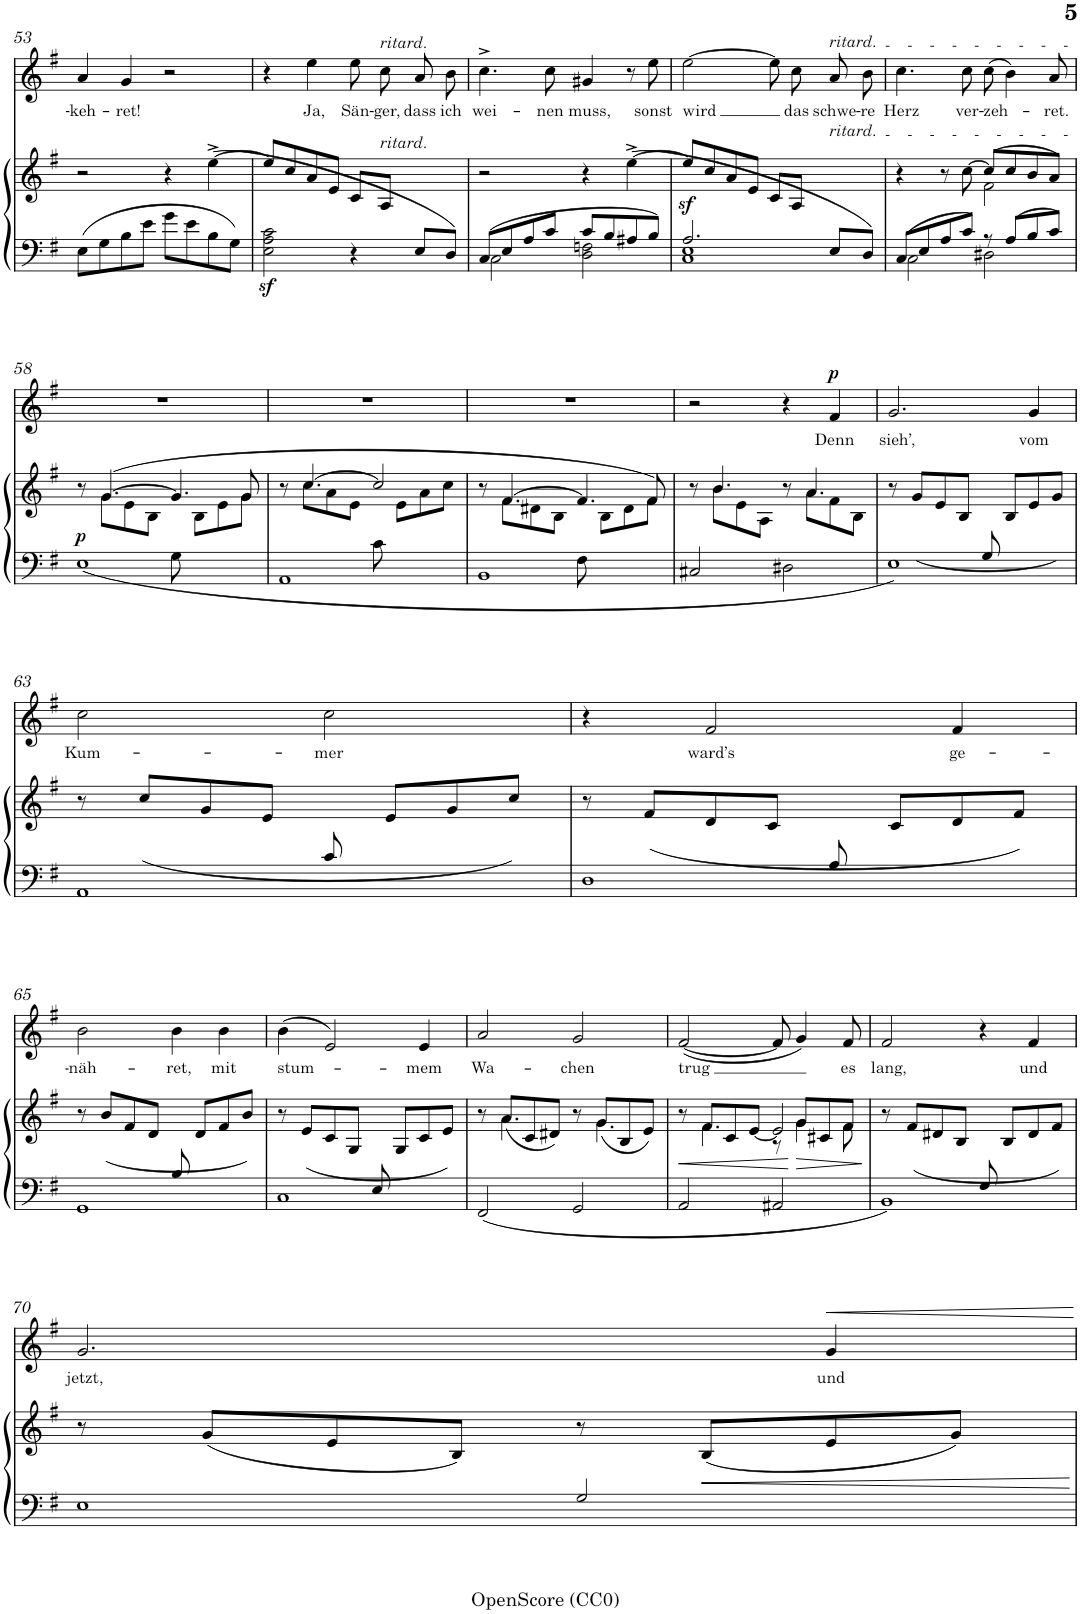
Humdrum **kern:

**kern	**kern	**dynam	**kern	**text	**dynam
*part2	*part2	*part2	*part1	*part1	*part1
*staff3	*staff2	*staff2/3	*staff1	*staff1	*staff1
*I"Piano	*	*	*I"Voice	*	*
*I'Pno	*	*	*	*	*
!!LO:PB:g=z
*clefF4	*clefG2	*	*clefG2	*	*
*k[f#]	*k[f#]	*	*k[f#]	*	*
*M4/4	*M4/4	*	*M4/4	*	*
*met(c)	*met(c)	*	*met(c)	*	*
=53	=53	=53	=53	=53	=53
!	!	!	!	!LO:LY:b	!
8E\L	2r	.	4a/	-keh-	.
8G\	.	.	.	.	.
!	!	!	!	!LO:LY:b	!
8B\	.	.	4g/	-ret!	.
8e\J	.	.	.	.	.
8g\L	4r	.	2r	.	.
8e\	.	.	.	.	.
8B\	([4ee^\	.	.	.	.
8G\J	.	.	.	.	.
=54	=54	=54	=54	=54	=54
*^	*	*	*	*	*
!	!	!	!LO:DY:b=2	!	!	!
2.ryy	2E\ 2A\ 2c\	8ee/L]	sf	4r	.	.
.	.	8cc/	.	.	.	.
!	!	!	!	!	!LO:LY:b	!
.	.	8a/	.	4ee\	Ja,	.
.	.	8e/J	.	.	.	.
!	!	!	!	!	!LO:LY:b	!
.	4r	8c/L	.	8ee\L	Sän-	.
!	!	!	!	!LO:TX:a:i:t=ritard.	!	!
!	!	!LO:TX:a:i:t=ritard.	!	!	!	!
!	!	!	!	!	!LO:LY:b	!
.	.	8A/J	.	8cc\J	-ger,	.
!	!	!	!	!	!LO:LY:b	!
8E/L	4ryy	4ryy	.	8a/L	dass	.
!	!	!	!	!	!LO:LY:b	!
8D/J)	.	.	.	8b/J	ich	.
=55	=55	=55	=55	=55	=55	=55
!	!	!	!	!	!LO:LY:b	!
8C/L	2C\	2r	.	4.cc^\	wei-	.
8E/	.	.	.	.	.	.
8A/	.	.	.	.	.	.
!	!	!	!	!	!LO:LY:b	!
8c/J	.	.	.	8cc\	-nen	.
!	!	!	!	!	!LO:LY:b	!
8c/L	2D\ 2Fn\	4r	.	4g#X/	muss,	.
8B/	.	.	.	.	.	.
8A#X/	.	([4ee^\	.	8r	.	.
!	!	!	!	!	!LO:LY:b	!
8B/J	.	.	.	8ee\	sonst	.
=56	=56	=56	=56	=56	=56	=56
*	*^	*	*	*	*	*
!	!	!	!	!	!	!LO:LY:b	!
2.ryy	2.A/	1C 1E	8eez</L]	.	[2ee\	wird	.
.	.	.	8cc/	.	.	.	.
.	.	.	8a/	.	.	.	.
.	.	.	8e/J	.	.	.	.
.	.	.	8c/L	.	8ee\L]	.	.
!	!	!	!	!	!	!LO:LY:b	!
.	.	.	8A/J	.	8cc\J	das	.
!	!	!	!	!	!LO:TX:a:t=ritard.	!	!
!	!	!	!LO:TX:a:t=ritard.	!	!	!	!
!	!	!	!	!	!	!LO:LY:b	!
8E/L	4ryy	.	4ryy	.	8a/L	schwe-	.
!	!	!	!	!	!	!LO:LY:b	!
8D/J)	.	.	.	.	8b/J	-re	.
*	*v	*v	*	*	*	*	*
=57	=57	=57	=57	=57	=57	=57
*	*	*^	*	*	*	*
!	!	!	!	!	!	!LO:LY:b	!
8C/L	2C\	4r	2ryy	.	4.cc\	Herz	.
8E/	.	.	.	.	.	.	.
8A/	.	8r	.	.	.	.	.
!	!	!	!	!	!	!LO:LY:b	!
8c/J	.	[>8cc\	.	.	8cc\	ver-	.
!	!	!	!	!	!	!LO:LY:b	!
8r	2D#X\	(8cc/L]	2f#\	.	(8cc\	-zeh-	.
8A/L	.	8cc/	.	.	4b\)	.	.
8B/	.	8b/	.	.	.	.	.
!	!	!	!	!	!	!LO:LY:b	!
8c/J	.	8a/J)	.	.	8a/	-ret.	.
!!LO:LB:g=z
=58	=58	=58	=58	=58	=58	=58	=58
!	!	!	!	!LO:DY:b	!	!	!
2ryy	1E	8r	8ryy	p	1r	.	.
.	.	([4.g/	8g\L	.	.	.	.
.	.	.	8e\	.	.	.	.
.	.	.	8B\J	.	.	.	.
8G\	.	4.g/]	8ryy	.	.	.	.
4.ryy	.	.	8B\L	.	.	.	.
.	.	.	8e\	.	.	.	.
.	.	8g/	8g\J	.	.	.	.
=59	=59	=59	=59	=59	=59	=59	=59
2ryy	1AA	8r	8ryy	.	1r	.	.
.	.	[4.cc/	8cc\L	.	.	.	.
.	.	.	8a\	.	.	.	.
.	.	.	8e\J	.	.	.	.
8c\	.	2cc/]	8ryy	.	.	.	.
4.ryy	.	.	8e\L	.	.	.	.
.	.	.	8a\	.	.	.	.
.	.	.	8cc\J	.	.	.	.
=60	=60	=60	=60	=60	=60	=60	=60
2ryy	1BB	8r	8ryy	.	1r	.	.
.	.	[4.f#/	8f#\L	.	.	.	.
.	.	.	8d#X\	.	.	.	.
.	.	.	8B\J	.	.	.	.
8F#\	.	4.f#/]	8ryy	.	.	.	.
4.ryy	.	.	8B\L	.	.	.	.
.	.	.	8d#\	.	.	.	.
.	.	8f#/)	8f#\J	.	.	.	.
*v	*v	*	*	*	*	*	*
=61	=61	=61	=61	=61	=61	=61
2C#X/	8r	8ryy	.	2r	.	.
.	4.b/	8b\L	.	.	.	.
.	.	8e\	.	.	.	.
.	.	8A\J	.	.	.	.
2D#X\	8r	8ryy	.	4r	.	.
.	4.a/	8a\L	.	.	.	.
!	!	!	!	!	!LO:LY:b	!LO:DY:a
.	.	8f#\	.	4f#/	Denn	p
.	.	8B\J	.	.	.	.
=62	=62	=62	=62	=62	=62	=62
*^	*	*	*	*	*	*
!	!	!	!	!	!	!LO:LY:b	!
*	*	*v	*v	*	*	*	*
2ryy	1E	8r	.	2.g/	sieh’,	.
.	.	(8g/L	.	.	.	.
.	.	8e/	.	.	.	.
.	.	8B/J	.	.	.	.
8G/	.	8ryy	.	.	.	.
4.ryy	.	8B/L	.	.	.	.
!	!	!	!	!	!LO:LY:b	!
.	.	8e/	.	4g/	vom	.
.	.	8g/J)	.	.	.	.
!!LO:LB:g=z
=63	=63	=63	=63	=63	=63	=63
!	!	!	!	!	!LO:LY:b	!
2ryy	1AA	8r	.	2cc\	Kum-	.
.	.	(8cc/L	.	.	.	.
.	.	8g/	.	.	.	.
.	.	8e/J	.	.	.	.
!	!	!	!	!	!LO:LY:b	!
8c/	.	8ryy	.	2cc\	-mer	.
4.ryy	.	8e/L	.	.	.	.
.	.	8g/	.	.	.	.
.	.	8cc/J)	.	.	.	.
=64	=64	=64	=64	=64	=64	=64
2ryy	1D	8r	.	4r	.	.
.	.	(8f#/L	.	.	.	.
!	!	!	!	!	!LO:LY:b	!
.	.	8d/	.	2f#/	ward’s	.
.	.	8c/J	.	.	.	.
8A/	.	8ryy	.	.	.	.
4.ryy	.	8c/L	.	.	.	.
!	!	!	!	!	!LO:LY:b	!
.	.	8d/	.	4f#/	ge-	.
.	.	8f#/J)	.	.	.	.
!!LO:LB:g=z
=65	=65	=65	=65	=65	=65	=65
!	!	!	!	!	!LO:LY:b	!
2ryy	1GG	8r	.	2b\	-näh-	.
.	.	(8b/L	.	.	.	.
.	.	8f#/	.	.	.	.
.	.	8d/J	.	.	.	.
!	!	!	!	!	!LO:LY:b	!
8B/	.	8ryy	.	4b\	-ret,	.
4.ryy	.	8d/L	.	.	.	.
!	!	!	!	!	!LO:LY:b	!
.	.	8f#/	.	4b\	mit	.
.	.	8b/J)	.	.	.	.
=66	=66	=66	=66	=66	=66	=66
!	!	!	!	!	!LO:LY:b	!
2ryy	1C	8r	.	(4b\	stum-	.
.	.	(8e/L	.	.	.	.
.	.	8c/	.	2e/)	.	.
.	.	8G/J	.	.	.	.
8E/	.	8ryy	.	.	.	.
4.ryy	.	8G/L	.	.	.	.
!	!	!	!	!	!LO:LY:b	!
.	.	8c/	.	4e/	-mem	.
.	.	8e/J)	.	.	.	.
*v	*v	*	*	*	*	*
=67	=67	=67	=67	=67	=67
*	*^	*	*	*	*
!	!	!	!	!	!LO:LY:b	!
2FF#/	8r	8ryy	.	2a/	Wa-	.
.	(<8a/L	4.a\	.	.	.	.
.	8c/	.	.	.	.	.
.	8d#X/J)	.	.	.	.	.
!	!	!	!	!	!LO:LY:b	!
2GG/	8r	8ryy	.	2g/	-chen	.
.	(<8g/L	4.g\	.	.	.	.
.	8B/	.	.	.	.	.
.	8e/J)	.	.	.	.	.
=68	=68	=68	=68	=68	=68	=68
*	*	*^	*	*	*	*
!	!	!	!	!	!	!LO:LY:b	!
2AA/	8r	8ryy	2ryy	.	([2f#/	trug	.
.	8f#/L	4.f#\	.	.	.	.	.
.	8c/	.	.	.	.	.	.
.	[<8e/J	.	.	.	.	.	.
2AA#X/	2e/]	8ryy	8r	.	8f#/]	.	.
.	.	4g\	8g/L	.	4g/)	.	.
.	.	.	8c#X/	.	.	.	.
!	!	!	!	!	!	!LO:LY:b	!
.	.	8f#\	8f#/J	.	8f#/	es	.
=69	=69	=69	=69	=69	=69	=69	=69
*^	*	*	*	*	*	*	*
!	!	!	!	!	!	!	!LO:LY:b	!
*	*	*v	*v	*v	*	*	*	*
2ryy	1BB	8r	.	2f#/	lang,	.
.	.	(8f#/L	.	.	.	.
.	.	8d#X/	.	.	.	.
.	.	8B/J	.	.	.	.
8F#/	.	8ryy	.	4r	.	.
4.ryy	.	8B/L	.	.	.	.
!	!	!	!	!	!LO:LY:b	!
.	.	8d#/	.	4f#/	und	.
.	.	8f#/J)	.	.	.	.
!!LO:LB:g=z
=70	=70	=70	=70	=70	=70	=70
!	!	!	!	!	!LO:LY:b	!
2ryy	1E	8r	.	2.g/	jetzt,	.
.	.	(8g/L	.	.	.	.
.	.	8e/	.	.	.	.
.	.	8B/J)	.	.	.	.
2G/	.	8r	.	.	.	.
.	.	(8B/L	.	.	.	.
!	!	!	!	!	!LO:LY:b	!
.	.	8e/	.	4g/	und	.
.	.	8g/J)	.	.	.	.
*v	*v	*	*	*	*	*
=	=	=	=	=	=
*-	*-	*-	*-	*-	*-
